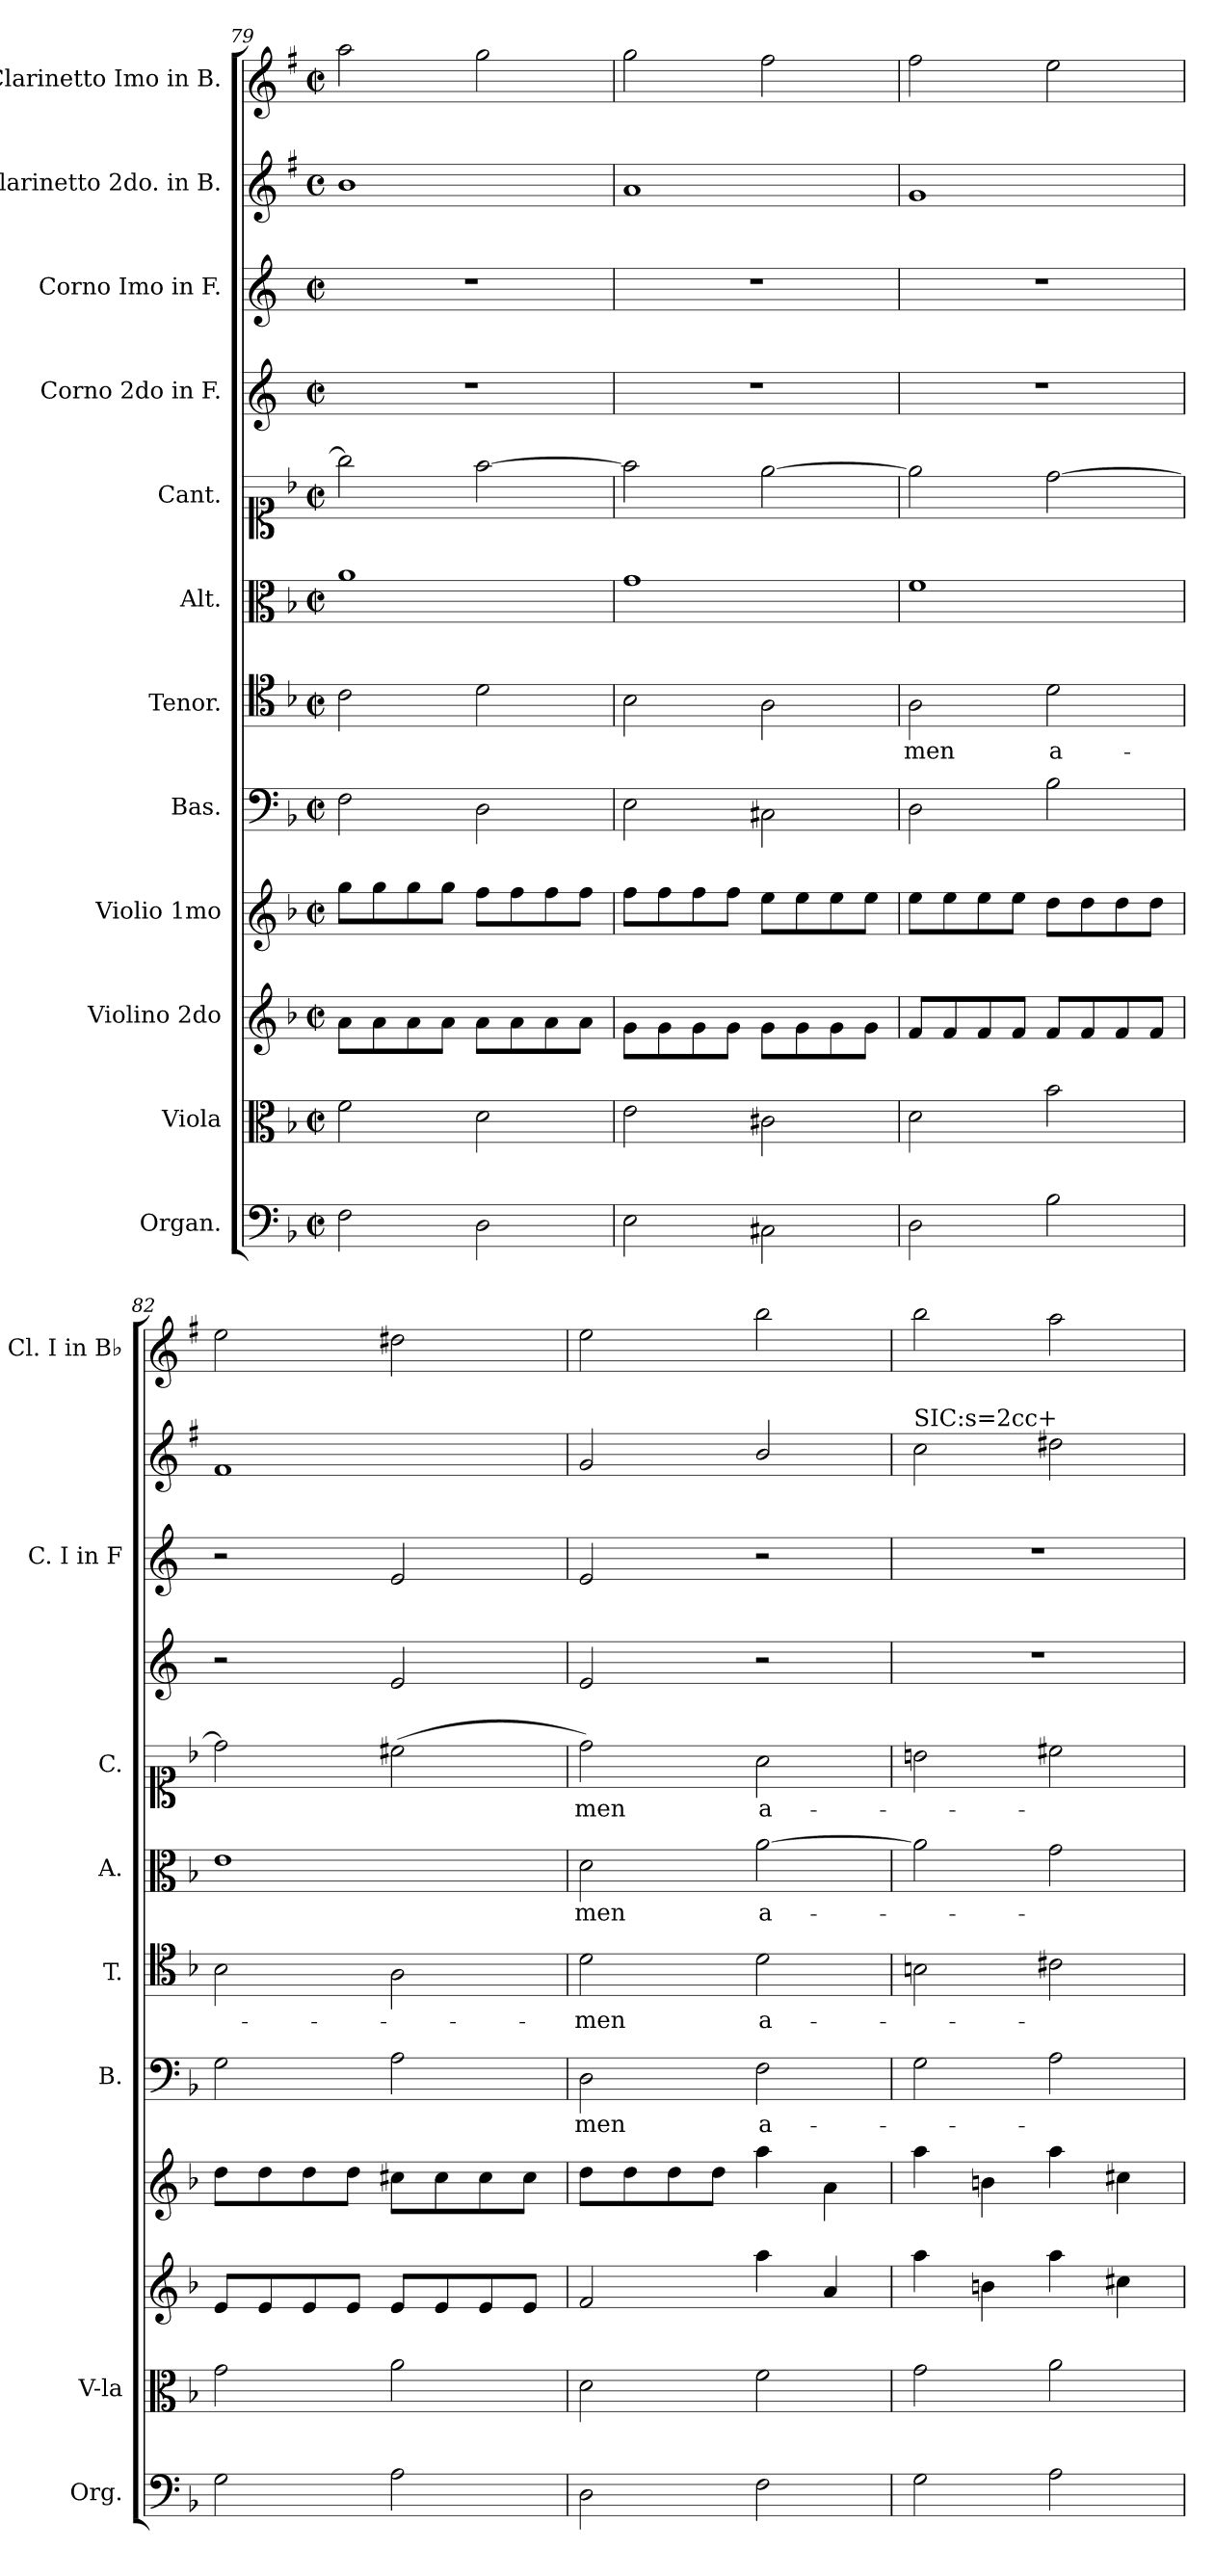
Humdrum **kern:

**kern	**kern	**kern	**kern	**kern	**text	**kern	**text	**kern	**text	**kern	**text	**kern	**kern	**kern	**kern
*part12	*part11	*part10	*part9	*part8	*part8	*part7	*part7	*part6	*part6	*part5	*part5	*part4	*part3	*part2	*part1
*staff12	*staff11	*staff10	*staff9	*staff8	*staff8	*staff7	*staff7	*staff6	*staff6	*staff5	*staff5	*staff4	*staff3	*staff2	*staff1
*I"Organ.	*I"Viola	*I"Violino 2do	*I"Violio 1mo	*I"Bas.	*	*I"Tenor.	*	*I"Alt.	*	*I"Cant.	*	*I"Corno 2do in F.	*I"Corno Imo in F.	*I"Clarinetto 2do. in B.	*I"Clarinetto Imo in B.
*I'Org.	*I'V-la	*	*	*I'B.	*	*I'T.	*	*I'A.	*	*I'C.	*	*	*I'C. I in F	*	*I'Cl. I in B♭
*clefF4	*clefC3	*clefG2	*clefG2	*clefF4	*	*clefC4	*	*clefC3	*	*clefC1	*	*clefG2	*clefG2	*clefG2	*clefG2
*	*	*	*	*	*	*	*	*	*	*	*	*ITrd4c7	*ITrd4c7	*ITrd1c2	*ITrd1c2
*k[b-]	*k[b-]	*k[b-]	*k[b-]	*k[b-]	*	*k[b-]	*	*k[b-]	*	*k[b-]	*	*k[b-]	*k[b-]	*k[b-]	*k[b-]
*d:	*d:	*d:	*d:	*d:	*	*d:	*	*d:	*	*d:	*	*d:	*d:	*d:	*d:
*M2/2	*M2/2	*M2/2	*M2/2	*M2/2	*	*M2/2	*	*M2/2	*	*M2/2	*	*M2/2	*M2/2	*M2/2	*M2/2
*met(c|)	*met(c|)	*met(c|)	*met(c|)	*met(c|)	*	*met(c|)	*	*met(c|)	*	*met(c|)	*	*met(c|)	*met(c|)	*met(c)	*met(c|)
=79	=79	=79	=79	=79	=79	=79	=79	=79	=79	=79	=79	=79	=79	=79	=79
2F\	2f\	8a\L	8gg\L	2F\	.	2c\	.	1a	.	2gg\]	.	1r	1r	1a	2gg\
.	.	8a\	8gg\	.	.	.	.	.	.	.	.	.	.	.	.
.	.	8a\	8gg\	.	.	.	.	.	.	.	.	.	.	.	.
.	.	8a\J	8gg\J	.	.	.	.	.	.	.	.	.	.	.	.
2D\	2d\	8a\L	8ff\L	2D\	.	2d\	.	.	.	[2ff\	.	.	.	.	2ff\
.	.	8a\	8ff\	.	.	.	.	.	.	.	.	.	.	.	.
.	.	8a\	8ff\	.	.	.	.	.	.	.	.	.	.	.	.
.	.	8a\J	8ff\J	.	.	.	.	.	.	.	.	.	.	.	.
=80	=80	=80	=80	=80	=80	=80	=80	=80	=80	=80	=80	=80	=80	=80	=80
2E\	2e\	8g\L	8ff\L	2E\	.	2B-\	.	1g	.	2ff\]	.	1r	1r	1g	2ff\
.	.	8g\	8ff\	.	.	.	.	.	.	.	.	.	.	.	.
.	.	8g\	8ff\	.	.	.	.	.	.	.	.	.	.	.	.
.	.	8g\J	8ff\J	.	.	.	.	.	.	.	.	.	.	.	.
2C#X\	2c#X\	8g\L	8ee\L	2C#X\	.	2A\	.	.	.	[2ee\	.	.	.	.	2ee\
.	.	8g\	8ee\	.	.	.	.	.	.	.	.	.	.	.	.
.	.	8g\	8ee\	.	.	.	.	.	.	.	.	.	.	.	.
.	.	8g\J	8ee\J	.	.	.	.	.	.	.	.	.	.	.	.
=81	=81	=81	=81	=81	=81	=81	=81	=81	=81	=81	=81	=81	=81	=81	=81
2D\	2d\	8f/L	8ee\L	2D\	.	2A\	-men	1f	.	2ee\]	.	1r	1r	1f	2ee\
.	.	8f/	8ee\	.	.	.	.	.	.	.	.	.	.	.	.
.	.	8f/	8ee\	.	.	.	.	.	.	.	.	.	.	.	.
.	.	8f/J	8ee\J	.	.	.	.	.	.	.	.	.	.	.	.
2B-\	2b-\	8f/L	8dd\L	2B-\	.	2d\	a-	.	.	[2dd\	.	.	.	.	2dd\
.	.	8f/	8dd\	.	.	.	.	.	.	.	.	.	.	.	.
.	.	8f/	8dd\	.	.	.	.	.	.	.	.	.	.	.	.
.	.	8f/J	8dd\J	.	.	.	.	.	.	.	.	.	.	.	.
=82	=82	=82	=82	=82	=82	=82	=82	=82	=82	=82	=82	=82	=82	=82	=82
2G\	2g\	8e/L	8dd\L	2G\	.	2B-\	.	1e	.	2dd\]	.	2r	2r	1e	2dd\
.	.	8e/	8dd\	.	.	.	.	.	.	.	.	.	.	.	.
.	.	8e/	8dd\	.	.	.	.	.	.	.	.	.	.	.	.
.	.	8e/J	8dd\J	.	.	.	.	.	.	.	.	.	.	.	.
2A\	2a\	8e/L	8cc#X\L	2A\	.	2A\	.	.	.	(2cc#X\	.	2A/	2A/	.	2cc#X\
.	.	8e/	8cc#\	.	.	.	.	.	.	.	.	.	.	.	.
.	.	8e/	8cc#\	.	.	.	.	.	.	.	.	.	.	.	.
.	.	8e/J	8cc#\J	.	.	.	.	.	.	.	.	.	.	.	.
=83	=83	=83	=83	=83	=83	=83	=83	=83	=83	=83	=83	=83	=83	=83	=83
2D\	2d\	2f/	8dd\L	2D\	-men	2d\	-men	2d\	-men	2dd\)	-men	2A/	2A/	2f/	2dd\
.	.	.	8dd\	.	.	.	.	.	.	.	.	.	.	.	.
.	.	.	8dd\	.	.	.	.	.	.	.	.	.	.	.	.
.	.	.	8dd\J	.	.	.	.	.	.	.	.	.	.	.	.
2F\	2f\	4aa\	4aa\	2F\	a-	2d\	a-	[2a\	a-	2a\	a-	2r	2r	2a/	2aa\
.	.	4a/	4a\	.	.	.	.	.	.	.	.	.	.	.	.
=84	=84	=84	=84	=84	=84	=84	=84	=84	=84	=84	=84	=84	=84	=84	=84
!	!	!	!	!	!	!	!	!	!	!	!	!	!	!LO:TX:a:t=SIC&colon;s=2cc+	!
2G\	2g\	4aa\	4aa\	2G\	.	2Bn\	.	2a\]	.	2bn\	.	1r	1r	2b-\	2aa\
.	.	4bn\	4bn\	.	.	.	.	.	.	.	.	.	.	.	.
2A\	2a\	4aa\	4aa\	2A\	.	2c#X\	.	2g\	.	2cc#X\	.	.	.	2cc#X\	2gg\
.	.	4cc#X\	4cc#X\	.	.	.	.	.	.	.	.	.	.	.	.
=	=	=	=	=	=	=	=	=	=	=	=	=	=	=	=
*-	*-	*-	*-	*-	*-	*-	*-	*-	*-	*-	*-	*-	*-	*-	*-
